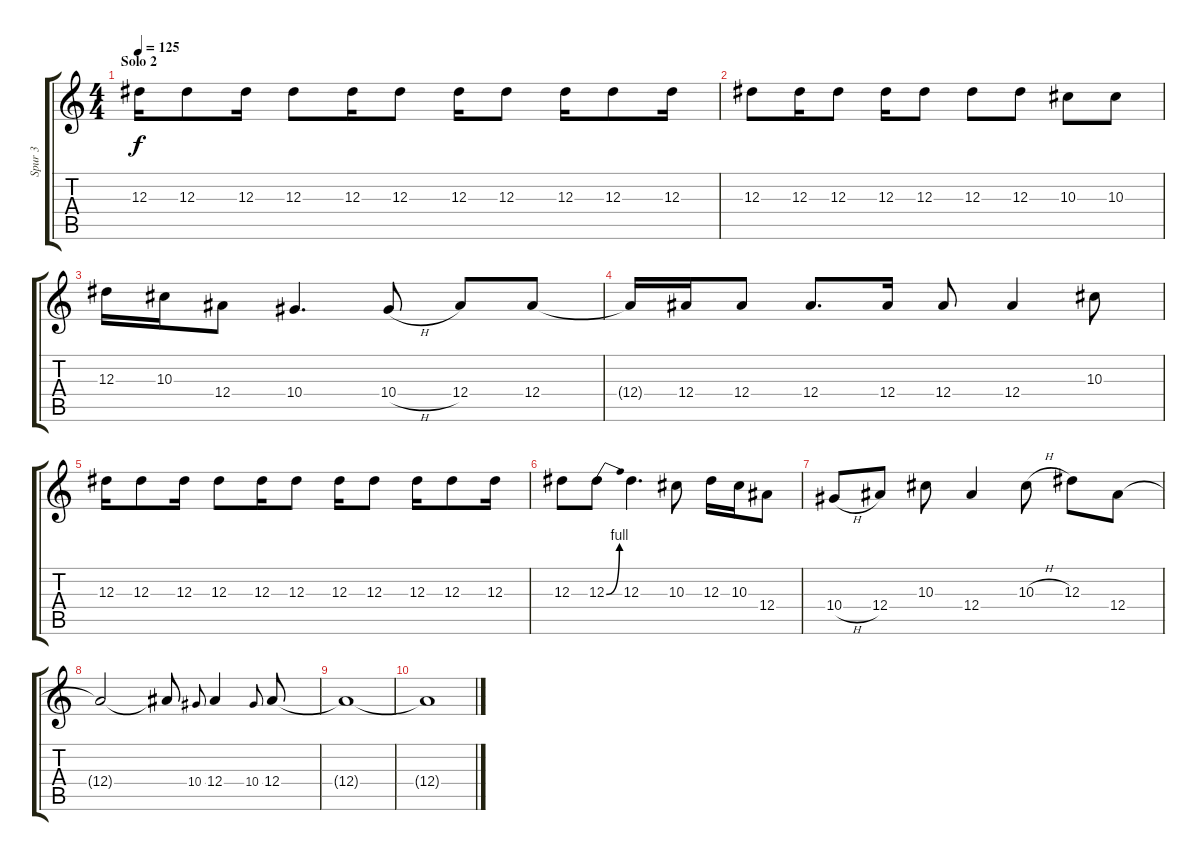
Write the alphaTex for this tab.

\track ("Spur 3" "Spur 3") {instrument distortionguitar}
\staff {score tabs}
\tuning (C4 G3 Eb3 Bb2 F2 C2) {hide}
\ts (4 4)
\section ("" "Solo 2")
\tempo 125
\clef g2
\ks c
12.3.16{dy f} 12.3.8 12.3.16 12.3.8 12.3.16 12.3.8 12.3.16 12.3.8 12.3.16 12.3.8 12.3.16 |
12.3.8 12.3.16 12.3.8 12.3.16 12.3.8 12.3.8 12.3.8 10.3.8 10.3.8 |
12.3.16 10.3.16 12.4.8 10.4.4{d} 10.4{h}.8 12.4.8 12.4.8 |
12.4{t}.16 12.4.16 12.4.8 12.4.8{d} 12.4.16 12.4.8 12.4.4 10.3.8 |
12.3.16 12.3.8 12.3.16 12.3.8 12.3.16 12.3.8 12.3.16 12.3.8 12.3.16 12.3.8 12.3.16 |
12.3.8 12.3{be (bend 0 0 60 4)}.8 12.3.4{d} 10.3.8 12.3.16 10.3.16 12.4.8 |
10.4{h}.8 12.4.8 10.3.8 12.4.4 10.3{h}.8 12.3.8 12.4.8 |
12.4{t}.2 12.4{t}.8 10.4.8{gr onbeat} 12.4.4 10.4.8{gr onbeat} 12.4.8 |
12.4{t}.1 |
12.4{t}.1
